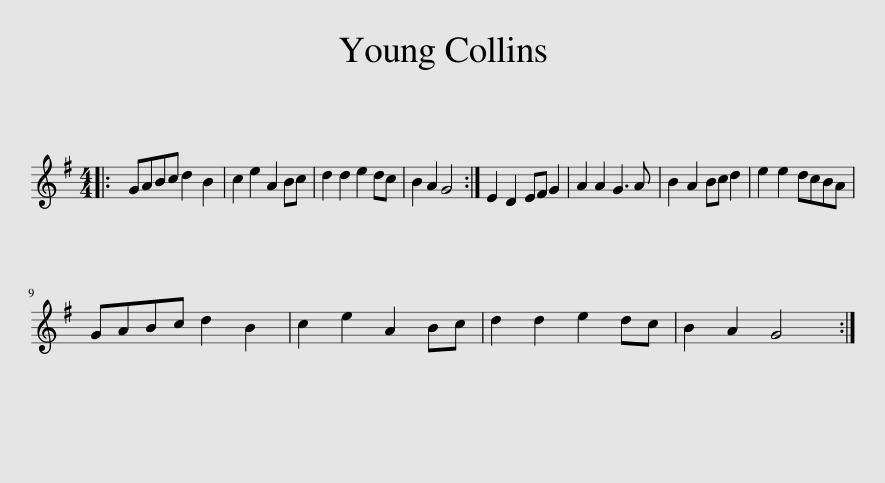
X:1
L:1/8
M:4/4
I:linebreak $
K:G
V:1 treble
V:1
|: GABc d2 B2 | c2 e2 A2 Bc | d2 d2 e2 dc | B2 A2 G4 :| E2 D2 EF G2 | %5
 A2 A2 G3 A | B2 A2 Bc d2 | e2 e2 dcBA |$ GABc d2 B2 | c2 e2 A2 Bc | %10
 d2 d2 e2 dc | B2 A2 G4 :| %12
